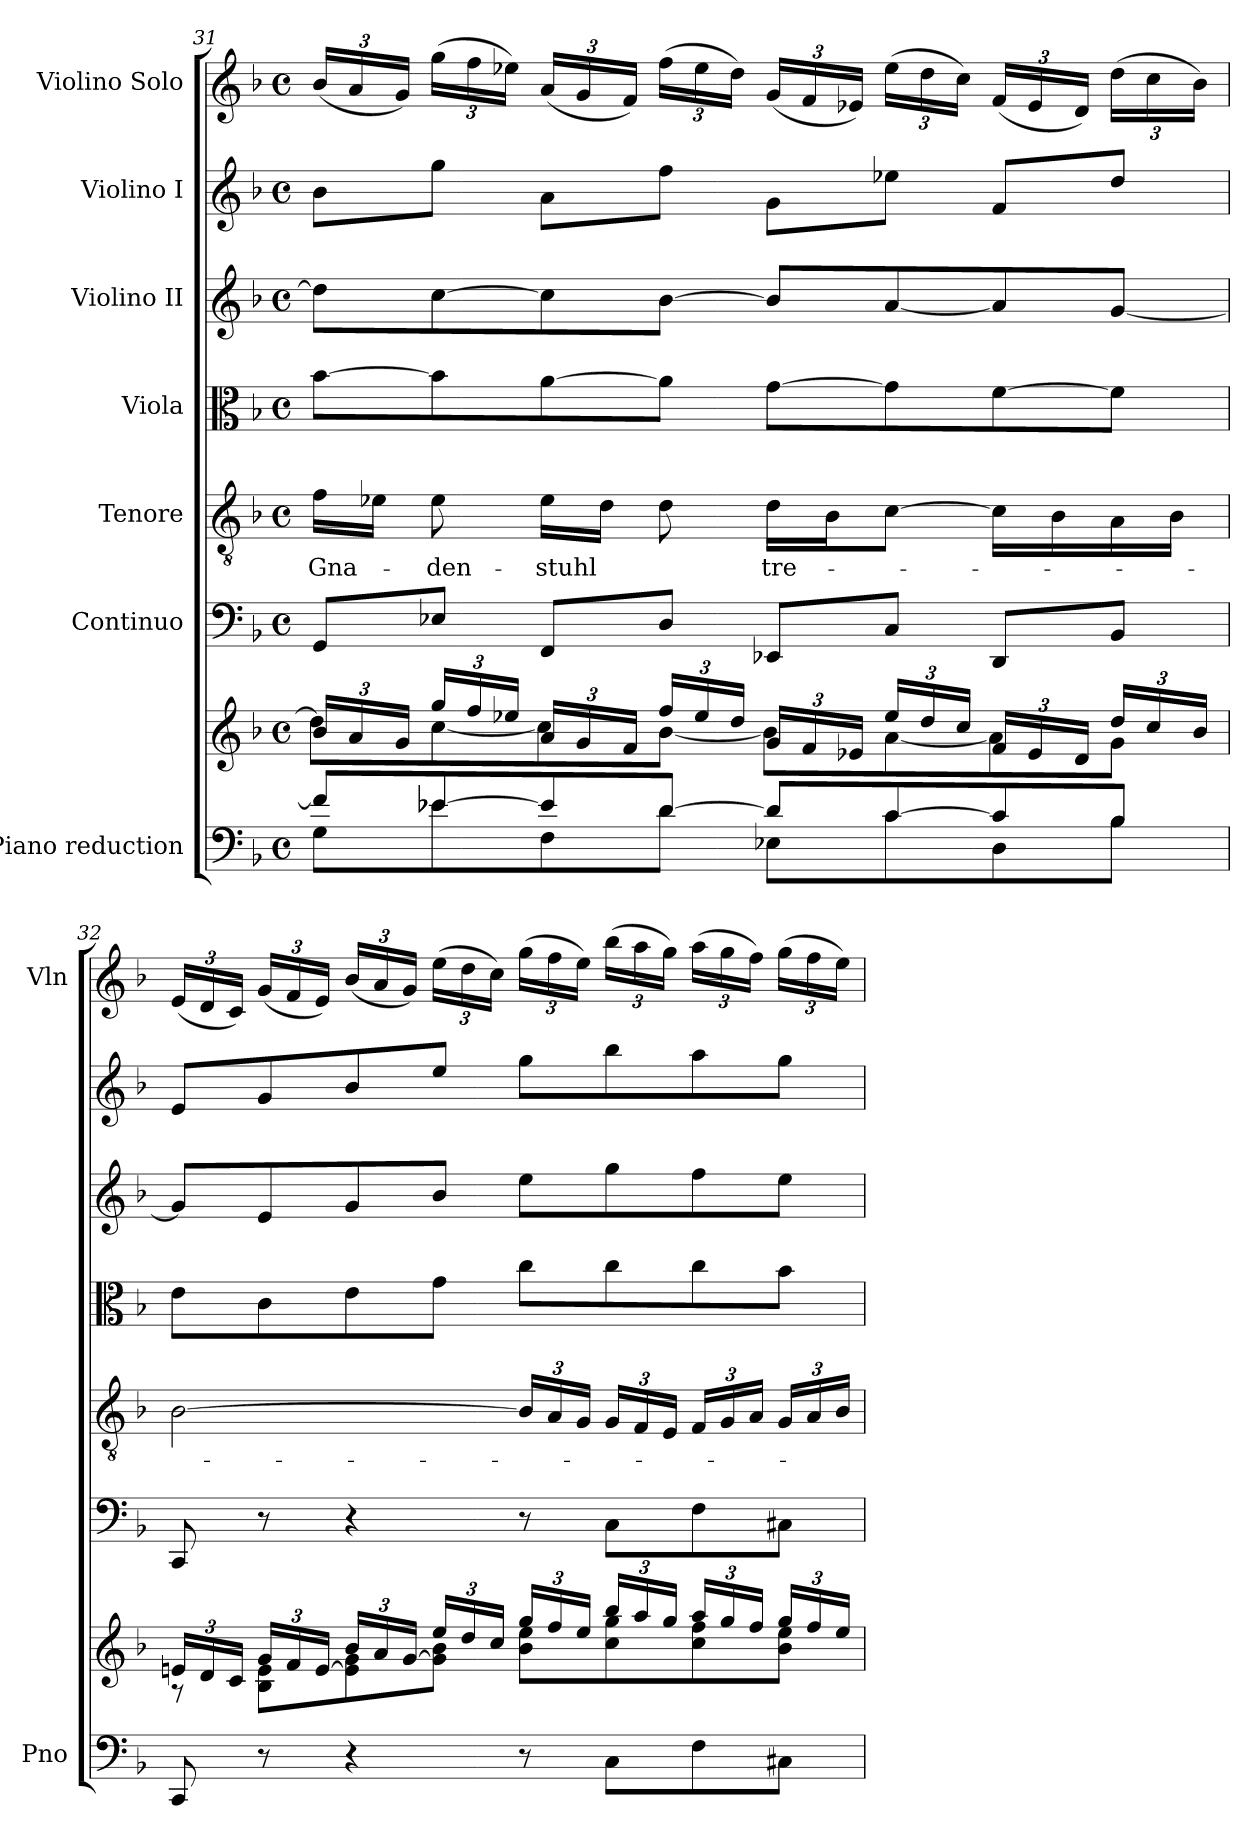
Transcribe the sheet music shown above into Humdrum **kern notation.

**kern	**kern	**kern	**kern	**text	**kern	**kern	**kern	**kern
*part7	*part7	*part6	*part5	*part5	*part4	*part3	*part2	*part1
*staff8	*staff7	*staff6	*staff5	*staff5	*staff4	*staff3	*staff2	*staff1
*I"Piano reduction	*	*I"Continuo	*I"Tenore	*	*I"Viola	*I"Violino II	*I"Violino I	*I"Violino Solo
*I'Pno	*	*	*	*	*	*	*	*I'Vln
*clefF4	*clefG2	*clefF4	*clefGv2	*	*clefC3	*clefG2	*clefG2	*clefG2
*k[b-]	*k[b-]	*k[b-]	*k[b-]	*	*k[b-]	*k[b-]	*k[b-]	*k[b-]
*M4/4	*M4/4	*M4/4	*M4/4	*	*M4/4	*M4/4	*M4/4	*M4/4
*met(c)	*met(c)	*met(c)	*met(c)	*	*met(c)	*met(c)	*met(c)	*met(c)
=31	=31	=31	=31	=31	=31	=31	=31	=31
*^	*	*	*	*	*	*	*	*
*	*	*Xbrackettup	*	*	*	*	*	*	*
*	*	*^	*	*	*	*	*	*	*
!	!	!	!	!	!	!LO:LY:b	!	!	!	!
*	*	*	*	*	*	*	*	*	*	*Xbrackettup
8f/L]	8G\L	24b-/LL	8dd\L]	8GG/L	16f\LL	Gna-	[8b-\L	8dd\L]	8b-\L	(<24b-/LL
.	.	24a/	.	.	.	.	.	.	.	24a/
.	.	.	.	.	16e-X\JJ	.	.	.	.	.
.	.	24g/JJ	.	.	.	.	.	.	.	24g/JJ)
!	!	!	!	!	!	!LO:LY:b	!	!	!	!
[8e-X/	8e-\	24gg/LL	[8cc\	8E-X/J	8e-\	-den-	8b-\]	[8cc\	8gg\J	(>24gg\LL
.	.	24ff/	.	.	.	.	.	.	.	24ff\
.	.	24ee-X/JJ	.	.	.	.	.	.	.	24ee-X\JJ)
!	!	!	!	!	!	!LO:LY:b	!	!	!	!
8e-/]	8F\	24a/LL	8cc\]	8FF/L	16e-\LL	-stuhl	[8a\	8cc\]	8a\L	(<24a/LL
.	.	24g/	.	.	.	.	.	.	.	24g/
.	.	.	.	.	16d\JJ	.	.	.	.	.
.	.	24f/JJ	.	.	.	.	.	.	.	24f/JJ)
[8d/J	8d\J	24ff/LL	[8b-\J	8D/J	8d\	.	8a\J]	[8b-\J	8ff\J	(>24ff\LL
.	.	24ee-/	.	.	.	.	.	.	.	24ee-\
.	.	24dd/JJ	.	.	.	.	.	.	.	24dd\JJ)
!	!	!	!	!	!	!LO:LY:b	!	!	!	!
8d/L]	8E-X\L	24g/LL	8b-\L]	8EE-X/L	16d\LL	tre-	[8g\L	8b-/L]	8g\L	(<24g/LL
.	.	24f/	.	.	.	.	.	.	.	24f/
.	.	.	.	.	16B-\J	.	.	.	.	.
.	.	24e-X/JJ	.	.	.	.	.	.	.	24e-X/JJ)
[8c/	8c\	24ee-/LL	[8a\	8C/J	[8c\J	.	8g\]	[8a/	8ee-X\J	(>24ee-\LL
.	.	24dd/	.	.	.	.	.	.	.	24dd\
.	.	24cc/JJ	.	.	.	.	.	.	.	24cc\JJ)
8c/]	8D\	24f/LL	8a\]	8DD/L	16c\LL]	.	[8f\	8a/]	8f/L	(<24f/LL
.	.	24e-/	.	.	.	.	.	.	.	24e-/
.	.	.	.	.	16B-\	.	.	.	.	.
.	.	24d/JJ	.	.	.	.	.	.	.	24d/JJ)
8B-/J	8B-\J	24dd/LL	8g\J	8BB-/J	16A\	.	8f\J]	[8g/J	8dd/J	(>24dd\LL
.	.	24cc/	.	.	.	.	.	.	.	24cc\
.	.	.	.	.	16B-\JJ	.	.	.	.	.
.	.	24b-/JJ	.	.	.	.	.	.	.	24b-\JJ)
*v	*v	*	*	*	*	*	*	*	*	*
!!LO:LB:g=z
=32	=32	=32	=32	=32	=32	=32	=32	=32	=32
8CC/	24en/LL	8rA	8CC/	[2B-\	.	8e\L	8g/L]	8e/L	(<24e/LL
.	24d/	.	.	.	.	.	.	.	24d/
.	24c/JJ	.	.	.	.	.	.	.	24c/JJ)
8r	24g/LL	8B-\ 8e\L	8r	.	.	8c\	8e/	8g/	(<24g/LL
.	24f/	.	.	.	.	.	.	.	24f/
.	[24e/JJ	.	.	.	.	.	.	.	24e/JJ)
4r	24b-/LL	8e\] 8g\	4r	.	.	8e\	8g/	8b-/	(<24b-/LL
.	24a/	.	.	.	.	.	.	.	24a/
.	[24g/JJ	.	.	.	.	.	.	.	24g/JJ)
.	24ee/LL	8g\] 8b-\J	.	.	.	8g\J	8b-/J	8ee/J	(>24ee\LL
.	24dd/	.	.	.	.	.	.	.	24dd\
.	24cc/JJ	.	.	.	.	.	.	.	24cc\JJ)
*	*	*	*	*Xbrackettup	*	*	*	*	*
8r	24gg/LL	8b-\ 8ee\L	8r	24B-/LL]	.	8cc\L	8ee\L	8gg\L	(>24gg\LL
.	24ff/	.	.	24A/	.	.	.	.	24ff\
.	24ee/JJ	.	.	24G/JJ	.	.	.	.	24ee\JJ)
8C\L	24bb-/LL	8cc\ 8gg\	8C\L	24G/LL	.	8cc\	8gg\	8bb-\	(>24bb-\LL
.	24aa/	.	.	24F/	.	.	.	.	24aa\
.	24gg/JJ	.	.	24E/JJ	.	.	.	.	24gg\JJ)
8F\	24aa/LL	8cc\ 8ff\	8F\	24F/LL	.	8cc\	8ff\	8aa\	(>24aa\LL
.	24gg/	.	.	24G/	.	.	.	.	24gg\
.	24ff/JJ	.	.	24A/JJ	.	.	.	.	24ff\JJ)
8C#X\J	24gg/LL	8b-\ 8ee\J	8C#X\J	24G/LL	.	8b-\J	8ee\J	8gg\J	(>24gg\LL
.	24ff/	.	.	24A/	.	.	.	.	24ff\
.	24ee/JJ	.	.	24B-/JJ	.	.	.	.	24ee\JJ)
*	*v	*v	*	*	*	*	*	*	*
=	=	=	=	=	=	=	=	=
*-	*-	*-	*-	*-	*-	*-	*-	*-
